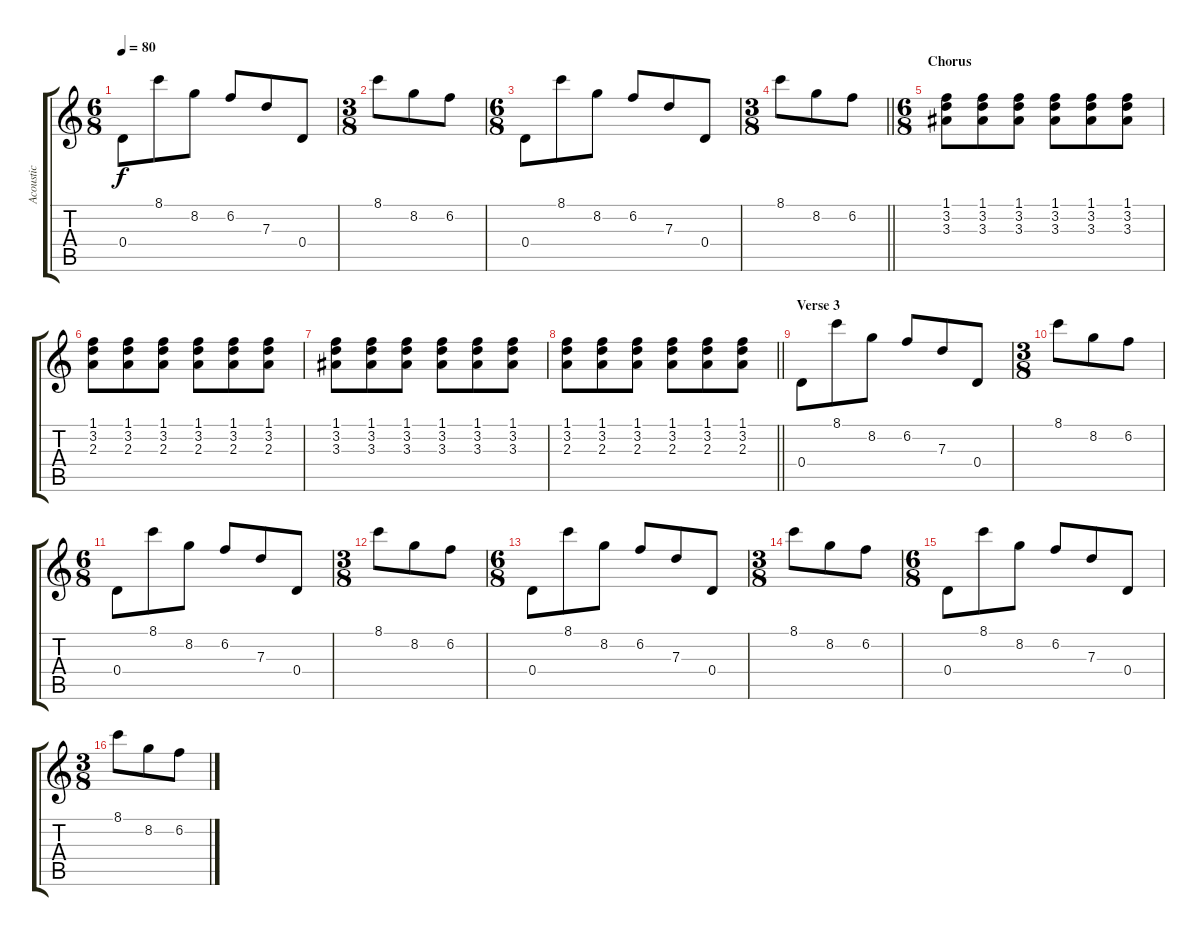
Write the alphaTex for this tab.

\track ("Acoustic" "Acoustic") {instrument acousticguitarsteel}
\staff {score tabs}
\tuning (E4 B3 G3 D3 A2 E2) {hide}
\ts (6 8)
\tempo 80
\clef g2
\ks c
0.4.8{dy f} 8.1.8 8.2.8 6.2.8 7.3.8 0.4.8 |
\ts (3 8)
8.1.8 8.2.8 6.2.8 |
\ts (6 8)
0.4.8 8.1.8 8.2.8 6.2.8 7.3.8 0.4.8 |
\ts (3 8)
\barLineRight lightlight
8.1.8 8.2.8 6.2.8 |
\ts (6 8)
\section ("" "Chorus")
(1.1 3.2 3.3).8 (1.1 3.2 3.3).8 (1.1 3.2 3.3).8 (1.1 3.2 3.3).8 (1.1 3.2 3.3).8 (1.1 3.2 3.3).8 |
(1.1 3.2 2.3).8 (1.1 3.2 2.3).8 (1.1 3.2 2.3).8 (1.1 3.2 2.3).8 (1.1 3.2 2.3).8 (1.1 3.2 2.3).8 |
(1.1 3.2 3.3).8 (1.1 3.2 3.3).8 (1.1 3.2 3.3).8 (1.1 3.2 3.3).8 (1.1 3.2 3.3).8 (1.1 3.2 3.3).8 |
\barLineRight lightlight
(1.1 3.2 2.3).8 (1.1 3.2 2.3).8 (1.1 3.2 2.3).8 (1.1 3.2 2.3).8 (1.1 3.2 2.3).8 (1.1 3.2 2.3).8 |
\section ("" "Verse 3")
0.4.8 8.1.8 8.2.8 6.2.8 7.3.8 0.4.8 |
\ts (3 8)
8.1.8 8.2.8 6.2.8 |
\ts (6 8)
0.4.8 8.1.8 8.2.8 6.2.8 7.3.8 0.4.8 |
\ts (3 8)
8.1.8 8.2.8 6.2.8 |
\ts (6 8)
0.4.8 8.1.8 8.2.8 6.2.8 7.3.8 0.4.8 |
\ts (3 8)
8.1.8 8.2.8 6.2.8 |
\ts (6 8)
0.4.8 8.1.8 8.2.8 6.2.8 7.3.8 0.4.8 |
\ts (3 8)
8.1.8 8.2.8 6.2.8
